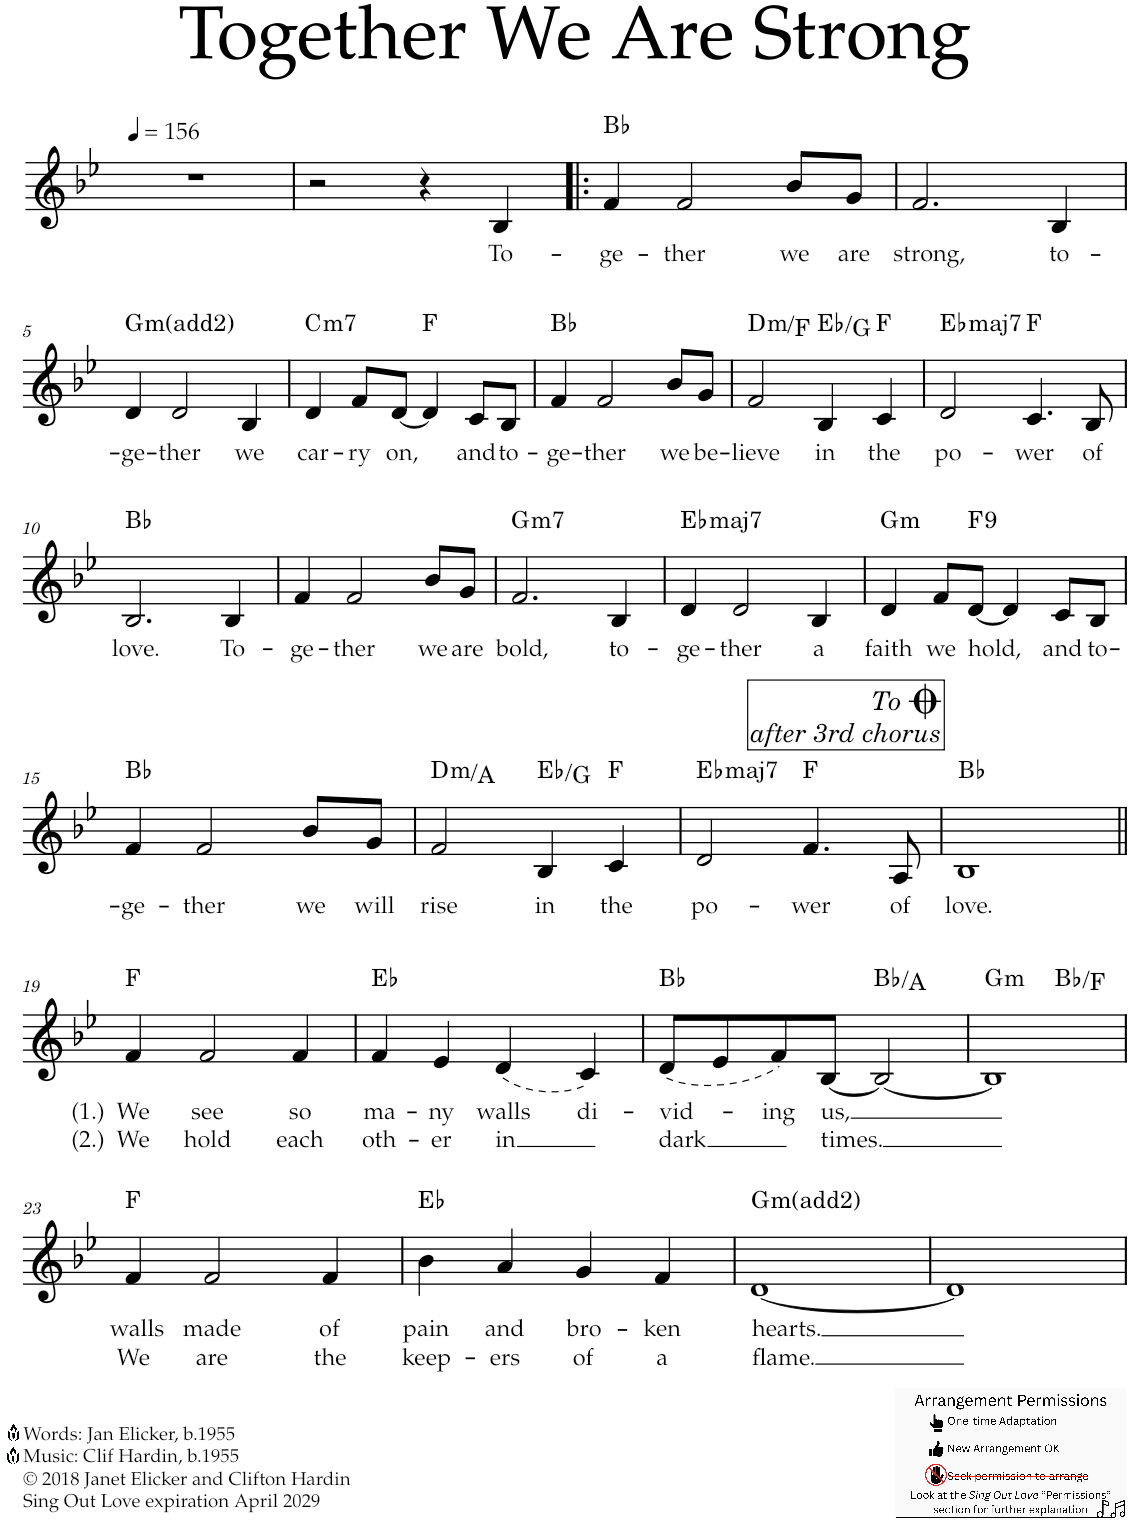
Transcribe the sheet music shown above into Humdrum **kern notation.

**kern	**text	**text	**harte
*part1	*part1	*part1	*part1
*staff1	*staff1	*staff1	*
*I"Violin	*	*	*
*I'Vln	*	*	*
*clefG2	*	*	*
*k[b-e-]	*	*	*
*B-:	*	*	*
=1	=1	=1	=1
1r	.	.	.
=2	=2	=2	=2
2r	.	.	.
4r	.	.	.
!	!LO:LY:b	!	!
4B-/	To-	.	.
=3!|:	=3!|:	=3!|:	=3!|:
!	!LO:LY:b	!	!
4f/	-ge-	.	Bb:maj
!	!LO:LY:b	!	!
2f/	-ther	.	.
!	!LO:LY:b	!	!
8b-/L	we	.	.
!	!LO:LY:b	!	!
8g/J	are	.	.
=4	=4	=4	=4
!	!LO:LY:b	!	!
2.f/	strong,	.	.
!	!LO:LY:b	!	!
4B-/	to-	.	.
!!LO:LB:g=z
=5	=5	=5	=5
!	!LO:LY:b	!	!LO:H:kt=m
4d/	-ge-	.	G:min(2)
!	!LO:LY:b	!	!
2d/	-ther	.	.
!	!LO:LY:b	!	!
4B-/	we	.	.
=6	=6	=6	=6
!	!LO:LY:b	!	!LO:H:kt=m7
4d/	car-	.	C:min7
!	!LO:LY:b	!	!
8f/L	-ry	.	.
!	!LO:LY:b	!	!
[8d/J	on,	.	.
4d/]	.	.	F:maj
!	!LO:LY:b	!	!
8c/L	and	.	.
!	!LO:LY:b	!	!
8B-/J	to-	.	.
=7	=7	=7	=7
!	!LO:LY:b	!	!
4f/	-ge-	.	Bb:maj
!	!LO:LY:b	!	!
2f/	-ther	.	.
!	!LO:LY:b	!	!
8b-/L	we	.	.
!	!LO:LY:b	!	!
8g/J	be-	.	.
=8	=8	=8	=8
!	!LO:LY:b	!	!LO:H:kt=m
2f/	-lieve	.	D:min/b3
!	!LO:LY:b	!	!
4B-/	in	.	Eb:maj/3
!	!LO:LY:b	!	!
4c/	the	.	F:maj
=9	=9	=9	=9
!	!LO:LY:b	!	!LO:H:kt=maj7
2d/	po-	.	Eb:maj7
!	!LO:LY:b	!	!
4.c/	-wer	.	F:maj
!	!LO:LY:b	!	!
8B-/	of	.	.
!!LO:LB:g=z
=10	=10	=10	=10
!	!LO:LY:b	!	!
2.B-/	love.	.	Bb:maj
!	!LO:LY:b	!	!
4B-/	To-	.	.
=11	=11	=11	=11
!	!LO:LY:b	!	!
4f/	-ge-	.	.
!	!LO:LY:b	!	!
2f/	-ther	.	.
!	!LO:LY:b	!	!
8b-/L	we	.	.
!	!LO:LY:b	!	!
8g/J	are	.	.
=12	=12	=12	=12
!	!LO:LY:b	!	!LO:H:kt=m7
2.f/	bold,	.	G:min7
!	!LO:LY:b	!	!
4B-/	to-	.	.
=13	=13	=13	=13
!	!LO:LY:b	!	!LO:H:kt=maj7
4d/	-ge-	.	Eb:maj7
!	!LO:LY:b	!	!
2d/	-ther	.	.
!	!LO:LY:b	!	!
4B-/	a	.	.
=14	=14	=14	=14
!	!LO:LY:b	!	!LO:H:kt=m
4d/	faith	.	G:min
!	!LO:LY:b	!	!
8f/L	we	.	.
!	!LO:LY:b	!	!LO:H:kt=9
[8d/J	hold,	.	F:9
4d/]	.	.	.
!	!LO:LY:b	!	!
8c/L	and	.	.
!	!LO:LY:b	!	!
8B-/J	to-	.	.
!!LO:LB:g=z
=15	=15	=15	=15
!	!LO:LY:b	!	!
4f/	-ge-	.	Bb:maj
!	!LO:LY:b	!	!
2f/	-ther	.	.
!	!LO:LY:b	!	!
8b-/L	we	.	.
!	!LO:LY:b	!	!
8g/J	will	.	.
=16	=16	=16	=16
!	!LO:LY:b	!	!LO:H:kt=m
2f/	rise	.	D:min/5
!	!LO:LY:b	!	!
4B-/	in	.	Eb:maj/3
!	!LO:LY:b	!	!
4c/	the	.	F:maj
=17	=17	=17	=17
!	!LO:LY:b	!	!LO:H:kt=maj7
2d/	po-	.	Eb:maj7
!	!LO:LY:b	!	!
4.f/	-wer	.	F:maj
!	!LO:LY:b	!	!
8A/	of	.	.
!LO:TX:a:t=<i>To	!	!	!
!LO:TX:a:t=<font face="Edwin"/>&nbsp;\nafter 3rd chorus&nbsp;</i>	!	!	!
=18	=18	=18	=18
!	!LO:LY:b	!	!
1B-	love.	.	Bb:maj
!!LO:LB:g=z
=19||	=19||	=19||	=19||
!	!LO:LY:b	!LO:LY:b	!
4f/	(1.) We	(2.) We	F:maj
!	!LO:LY:b	!LO:LY:b	!
2f/	see	hold	.
!	!LO:LY:b	!LO:LY:b	!
4f/	so	each	.
=20	=20	=20	=20
!	!LO:LY:b	!LO:LY:b	!
4f/	ma-	oth-	Eb:maj
!	!LO:LY:b	!LO:LY:b	!
4e-/	-ny	-er	.
!	!LO:LY:b	!LO:LY:b	!
(<4d/	walls	in	.
!	!LO:LY:b	!	!
4c/)	di-	.	.
=21	=21	=21	=21
!	!LO:LY:b	!LO:LY:b	!
(8d/L	-vid-	dark	Bb:maj
8e-/	.	.	.
!	!LO:LY:b	!	!
8f/)	-ing	.	.
!	!LO:LY:b	!LO:LY:b	!
[8B-/J	us,	times.	.
2B-/_	.	.	Bb:maj/7
=22	=22	=22	=22
!	!	!	!LO:H:kt=m
*^	*	*	*
1B-]	2ryy	.	.	G:min
.	2ryy	.	.	Bb:maj/5
!!LO:LB:g=z	!!
=23	=23	=23	=23	=23
!	!	!LO:LY:b	!LO:LY:b	!
*v	*v	*	*	*
4f/	walls	We	F:maj
!	!LO:LY:b	!LO:LY:b	!
2f/	made	are	.
!	!LO:LY:b	!LO:LY:b	!
4f/	of	the	.
=24	=24	=24	=24
!	!LO:LY:b	!LO:LY:b	!
4b-\	pain	keep-	Eb:maj
!	!LO:LY:b	!LO:LY:b	!
4a/	and	-ers	.
!	!LO:LY:b	!LO:LY:b	!
4g/	bro-	of	.
!	!LO:LY:b	!LO:LY:b	!
4f/	-ken	a	.
=25	=25	=25	=25
!	!LO:LY:b	!LO:LY:b	!LO:H:kt=m
[1d	hearts.	flame.	G:min(2)
=26	=26	=26	=26
1d]	.	.	.
=	=	=	=
*-	*-	*-	*-
